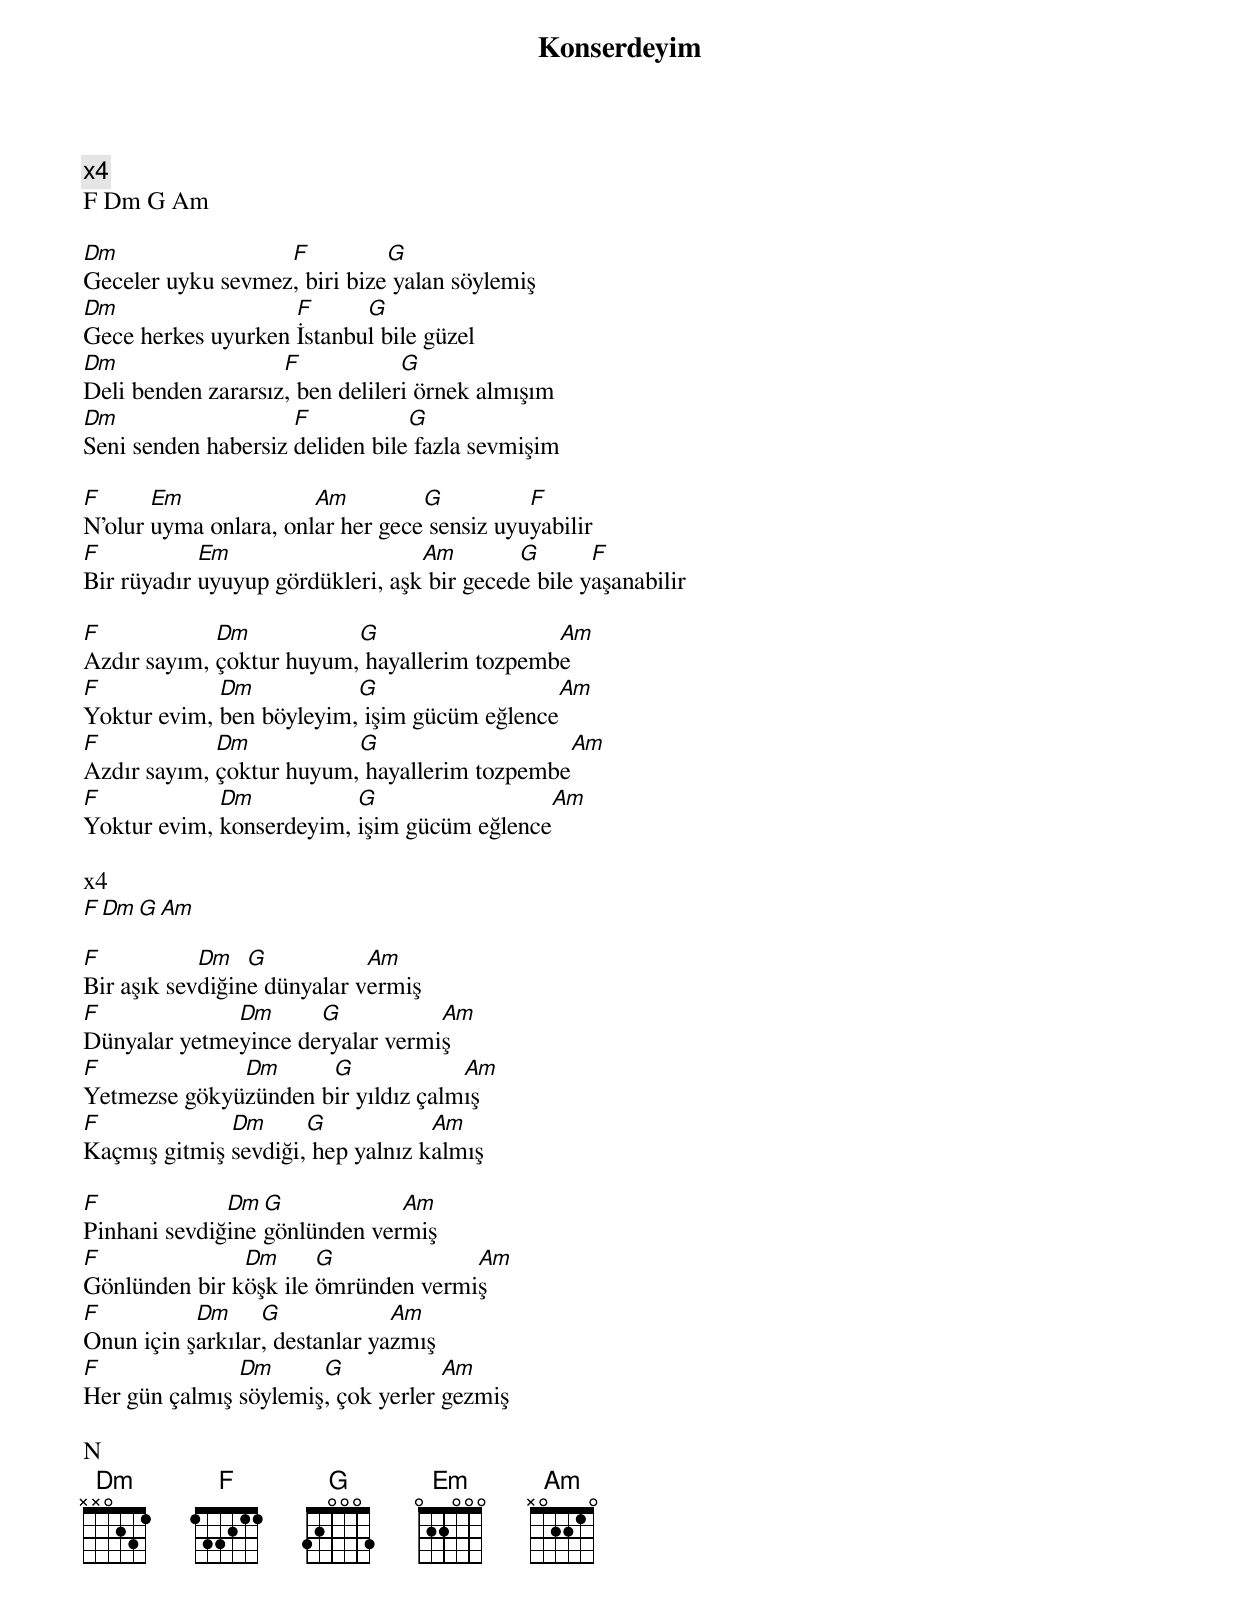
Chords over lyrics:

{title: Konserdeyim}
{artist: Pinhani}

x4
F Dm G Am

Dm                 F          G
Geceler uyku sevmez, biri bize yalan söylemiş
Dm                  F      G
Gece herkes uyurken İstanbul bile güzel
Dm                  F            G
Deli benden zararsız, ben delileri örnek almışım
Dm                   F           G
Seni senden habersiz deliden bile fazla sevmişim

F      Em              Am         G          F
N'olur uyma onlara, onlar her gece sensiz uyuyabilir
F           Em                    Am        G       F
Bir rüyadır uyuyup gördükleri, aşk bir gecede bile yaşanabilir

F            Dm           G                  Am
Azdır sayım, çoktur huyum, hayallerim tozpembe
F            Dm           G                  Am
Yoktur evim, ben böyleyim, işim gücüm eğlence
F            Dm           G                   Am
Azdır sayım, çoktur huyum, hayallerim tozpembe
F            Dm           G                 Am
Yoktur evim, konserdeyim, işim gücüm eğlence

x4
F Dm G Am

F           Dm   G           Am
Bir aşık sevdiğine dünyalar vermiş
F             Dm      G           Am
Dünyalar yetmeyince deryalar vermiş
F             Dm      G             Am
Yetmezse gökyüzünden bir yıldız çalmış
F             Dm      G            Am
Kaçmış gitmiş sevdiği, hep yalnız kalmış

F             Dm  G            Am
Pinhani sevdiğine gönlünden vermiş
F              Dm      G             Am
Gönlünden bir köşk ile ömründen vermiş
F          Dm     G             Am
Onun için şarkılar, destanlar yazmış
F              Dm      G            Am
Her gün çalmış söylemiş, çok yerler gezmiş

N
